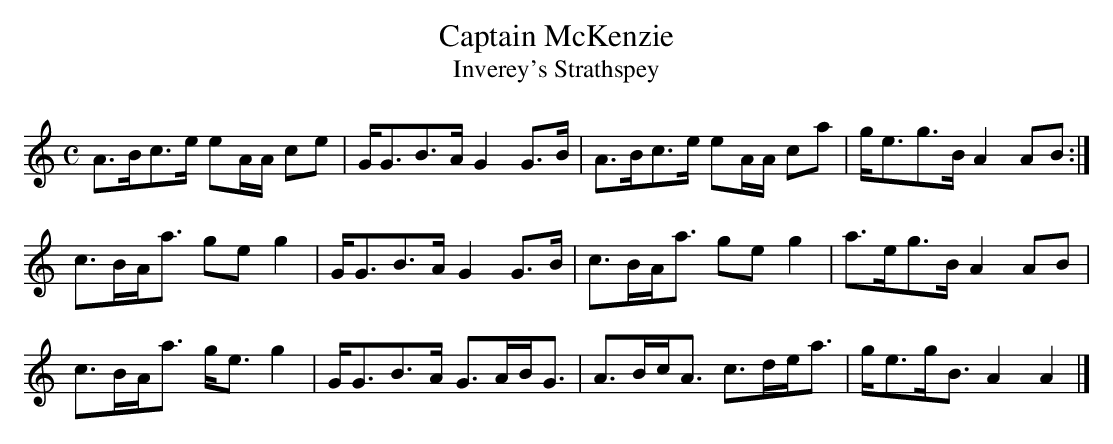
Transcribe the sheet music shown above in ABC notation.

X:1
T:Captain McKenzie
T:Inverey's Strathspey
L:1/8
M:C
K:Am
A>Bc>e eA/A/ ce|G<GB>A G2 G>B|A>Bc>e eA/A/ ca|g<eg>B A2 AB:|
c>BA<a ge    g2|G<GB>A G2 G>B|c>BA<a ge    g2|a>eg>B A2 AB |
c>BA<a g<e   g2|G<GB>A G>AB<G|A>Bc<A c>de<a  |g<eg<B A2 A2|]
